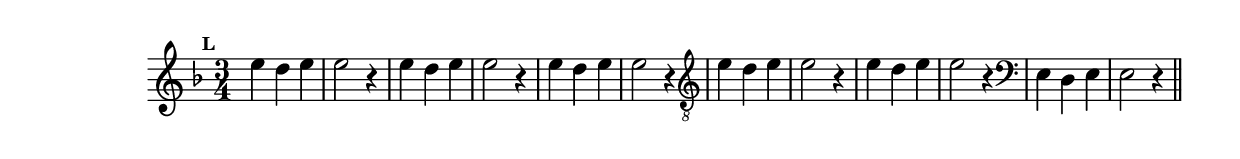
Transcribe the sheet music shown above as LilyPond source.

%% -*- coding: utf-8 -*-
\version "2.12.1"

%% \header { texidoc="Perguntas e Respostas"}

\relative c'' {

  \override Staff.TimeSignature #'style = #'()
  \time 3/4 
  \override Score.BarNumber #'transparent = ##t
  \override Score.RehearsalMark #'font-size = #-2
  \override Score.BarNumber #'transparent = ##t
  \set Score.markFormatter = #format-mark-numbers
  \key d \minor

  \mark 11

  %% CAVAQUINHO - BANJO
  \tag #'cv {
    e4 d e | e2 r4 
  }

  %% BANDOLIM
  \tag #'bd {
    e4 d e | e2 r4 
  }

  %% VIOLA
  \tag #'va {
    e4 d e | e2 r4 
  }

  %% VIOLÃO TENOR
  \tag #'vt {
    \clef "G_8"
    e,4 d e | e2 r4    
  }

  %% VIOLÃO
  \tag #'vi {
    \clef "G_8"
    e4 d e | e2 r4 
  }

  %% BAIXO - BAIXOLÃO
  \tag #'bx {
    \clef bass
    e,4 d e | e2 r4     
  }


  %% END DOCUMENT
  \bar "||"
}
